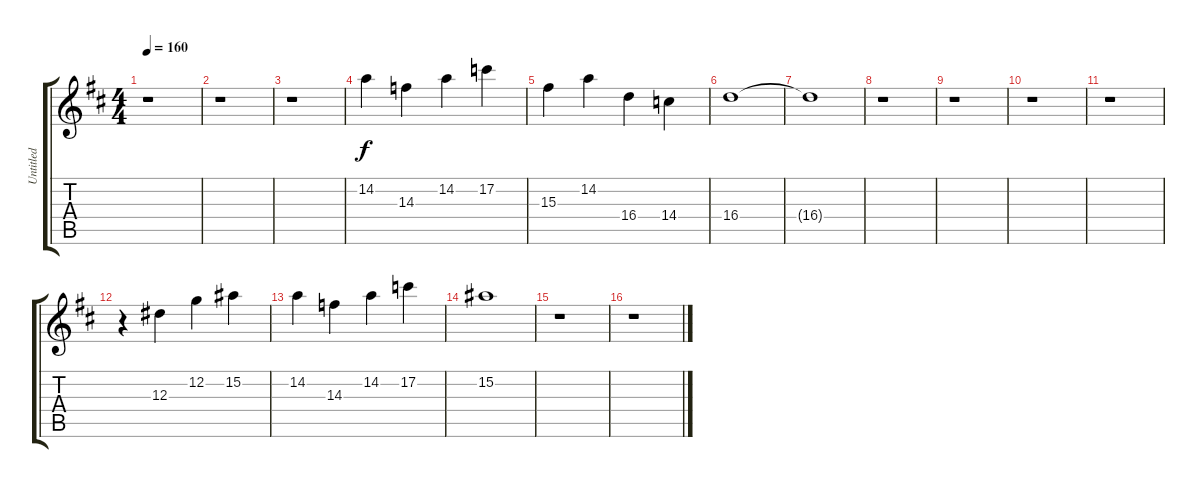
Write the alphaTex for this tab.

\track ("Untitled" "Untitled") {instrument distortionguitar}
\staff {score tabs}
\tuning (C4 G3 Eb3 Bb2 F2 C2) {hide}
\ts (4 4)
\tempo 160
\clef g2
\ks d
r.1{dy f} |
r.1 |
r.1 |
14.2.4 14.3.4 14.2.4 17.2.4 |
15.3.4 14.2.4 16.4.4 14.4.4 |
16.4.1 |
16.4{t}.1 |
r.1 |
r.1 |
r.1 |
r.1 |
r.4 12.3.4 12.2.4 15.2.4 |
14.2.4 14.3.4 14.2.4 17.2.4 |
15.2.1 |
r.1 |
r.1
